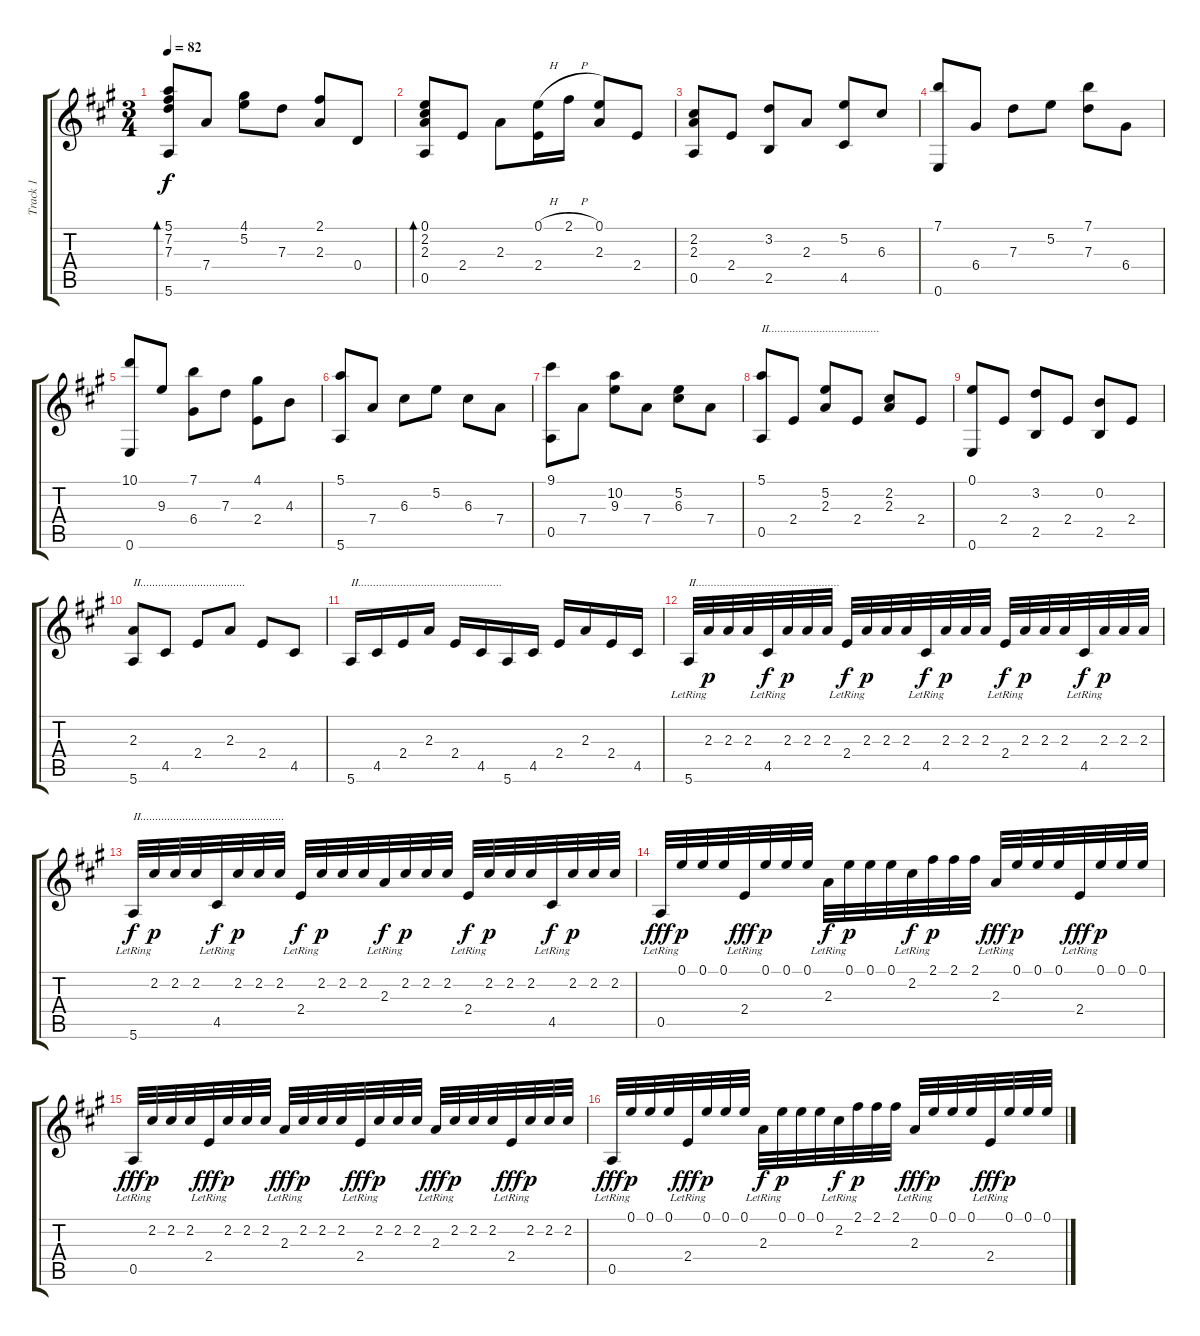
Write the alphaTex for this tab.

\track ("Track 1" "Track 1") {instrument acousticguitarnylon}
\staff {score tabs}
\tuning (E4 B3 G3 D3 A2 E2) {hide}
\ts (3 4)
\tempo 82
\clef g2
\ks a
(5.1 7.2 7.3 5.6).8{bd 240 dy f} 7.4.8 (4.1 5.2).8 7.3.8 (2.1 2.3).8 0.4.8 |
(0.1 2.2 2.3 0.5).8{bd 240} 2.4.8 2.3.8 (0.1{h} 2.4).16 2.1{h}.16 (0.1 2.3).8 2.4.8 |
(2.2 2.3 0.5).8 2.4.8 (3.2 2.5).8 2.3.8 (5.2 4.5).8 6.3.8 |
(7.1 0.6).8 6.4.8 7.3.8 5.2.8 (7.1 7.3).8 6.4.8 |
(10.1 0.6).8 9.3.8 (7.1 6.4).8 7.3.8 (4.1 2.4).8 4.3.8 |
(5.1 5.6).8 7.4.8 6.3.8 5.2.8 6.3.8 7.4.8 |
(9.1 0.5).8 7.4.8 (10.2 9.3).8 7.4.8 (5.2 6.3).8 7.4.8 |
(5.1 0.5).8{txt "II....................................."} 2.4.8 (5.2 2.3).8 2.4.8 (2.2 2.3).8 2.4.8 |
(0.1 0.6).8 2.4.8 (3.2 2.5).8 2.4.8 (0.2 2.5).8 2.4.8 |
(2.3 5.6).8{txt "II..................................."} 4.5.8 2.4.8 2.3.8 2.4.8 4.5.8 |
5.6.16{txt "II................................................"} 4.5.16 2.4.16 2.3.16 2.4.16 4.5.16 5.6.16 4.5.16 2.4.16 2.3.16 2.4.16 4.5.16 |
5.6{lr}.32{txt "II................................................"} 2.3.32{dy p} 2.3.32 2.3.32 4.5{lr}.32{dy f} 2.3.32{dy p} 2.3.32 2.3.32 2.4{lr}.32{dy f} 2.3.32{dy p} 2.3.32 2.3.32 4.5{lr}.32{dy f} 2.3.32{dy p} 2.3.32 2.3.32 2.4{lr}.32{dy f} 2.3.32{dy p} 2.3.32 2.3.32 4.5{lr}.32{dy f} 2.3.32{dy p} 2.3.32 2.3.32 |
5.6{lr}.32{txt "II................................................" dy f} 2.2.32{dy p} 2.2.32 2.2.32 4.5{lr}.32{dy f} 2.2.32{dy p} 2.2.32 2.2.32 2.4{lr}.32{dy f} 2.2.32{dy p} 2.2.32 2.2.32 2.3{lr}.32{dy f} 2.2.32{dy p} 2.2.32 2.2.32 2.4{lr}.32{dy f} 2.2.32{dy p} 2.2.32 2.2.32 4.5{lr}.32{dy f} 2.2.32{dy p} 2.2.32 2.2.32 |
0.5{lr}.32{dy fff} 0.1.32{dy p} 0.1.32 0.1.32 2.4{lr}.32{dy fff} 0.1.32{dy p} 0.1.32 0.1.32 2.3{lr}.32{dy f} 0.1.32{dy p} 0.1.32 0.1.32 2.2{lr}.32{dy f} 2.1.32{dy p} 2.1.32 2.1.32 2.3{lr}.32{dy fff} 0.1.32{dy p} 0.1.32 0.1.32 2.4{lr}.32{dy fff} 0.1.32{dy p} 0.1.32 0.1.32 |
0.5{lr}.32{dy fff} 2.2.32{dy p} 2.2.32 2.2.32 2.4{lr}.32{dy fff} 2.2.32{dy p} 2.2.32 2.2.32 2.3{lr}.32{dy fff} 2.2.32{dy p} 2.2.32 2.2.32 2.4{lr}.32{dy fff} 2.2.32{dy p} 2.2.32 2.2.32 2.3{lr}.32{dy fff} 2.2.32{dy p} 2.2.32 2.2.32 2.4{lr}.32{dy fff} 2.2.32{dy p} 2.2.32 2.2.32 |
0.5{lr}.32{dy fff} 0.1.32{dy p} 0.1.32 0.1.32 2.4{lr}.32{dy fff} 0.1.32{dy p} 0.1.32 0.1.32 2.3{lr}.32{dy f} 0.1.32{dy p} 0.1.32 0.1.32 2.2{lr}.32{dy f} 2.1.32{dy p} 2.1.32 2.1.32 2.3{lr}.32{dy fff} 0.1.32{dy p} 0.1.32 0.1.32 2.4{lr}.32{dy fff} 0.1.32{dy p} 0.1.32 0.1.32
